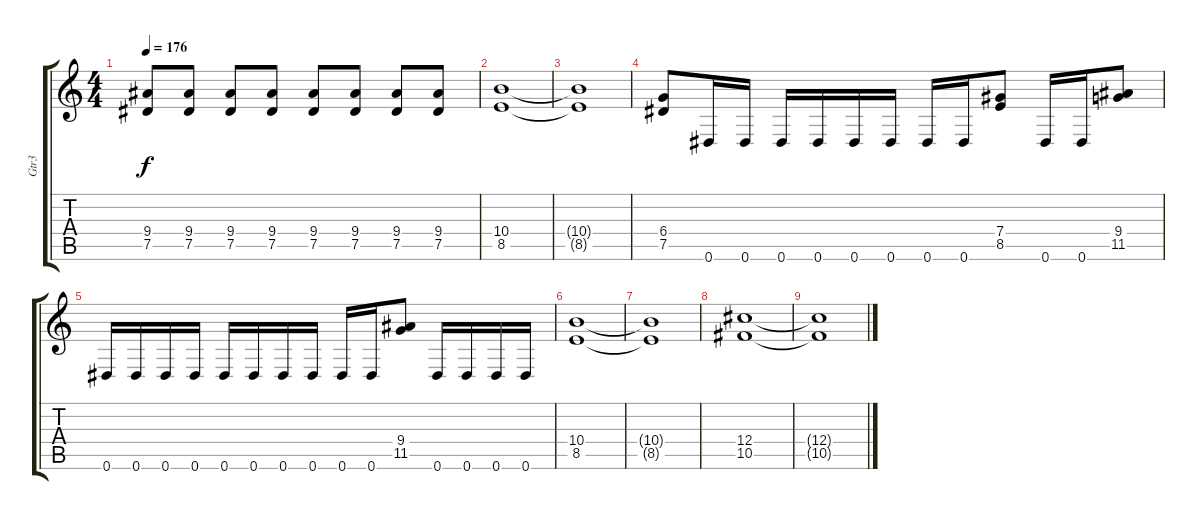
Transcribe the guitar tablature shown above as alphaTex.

\track ("Gtr3" "Gtr3") {instrument overdrivenguitar}
\staff {score tabs}
\tuning (Eb4 Bb3 Gb3 Db3 Ab2 Eb2) {hide}
\ts (4 4)
\tempo 176
\clef g2
\ks c
(9.4 7.5).8{dy f} (9.4 7.5).8 (9.4 7.5).8 (9.4 7.5).8 (9.4 7.5).8 (9.4 7.5).8 (9.4 7.5).8 (9.4 7.5).8 |
(10.4 8.5).1 |
(10.4{t} 8.5{t}).1 |
(6.4 7.5).8 0.6.16 0.6.16 0.6.16 0.6.16 0.6.16 0.6.16 0.6.16 0.6.16 (7.4 8.5).8 0.6.16 0.6.16 (9.4 11.5).8 |
0.6.16 0.6.16 0.6.16 0.6.16 0.6.16 0.6.16 0.6.16 0.6.16 0.6.16 0.6.16 (9.4 11.5).8 0.6.16 0.6.16 0.6.16 0.6.16 |
(10.4 8.5).1 |
(10.4{t} 8.5{t}).1 |
(12.4 10.5).1 |
(12.4{t} 10.5{t}).1
